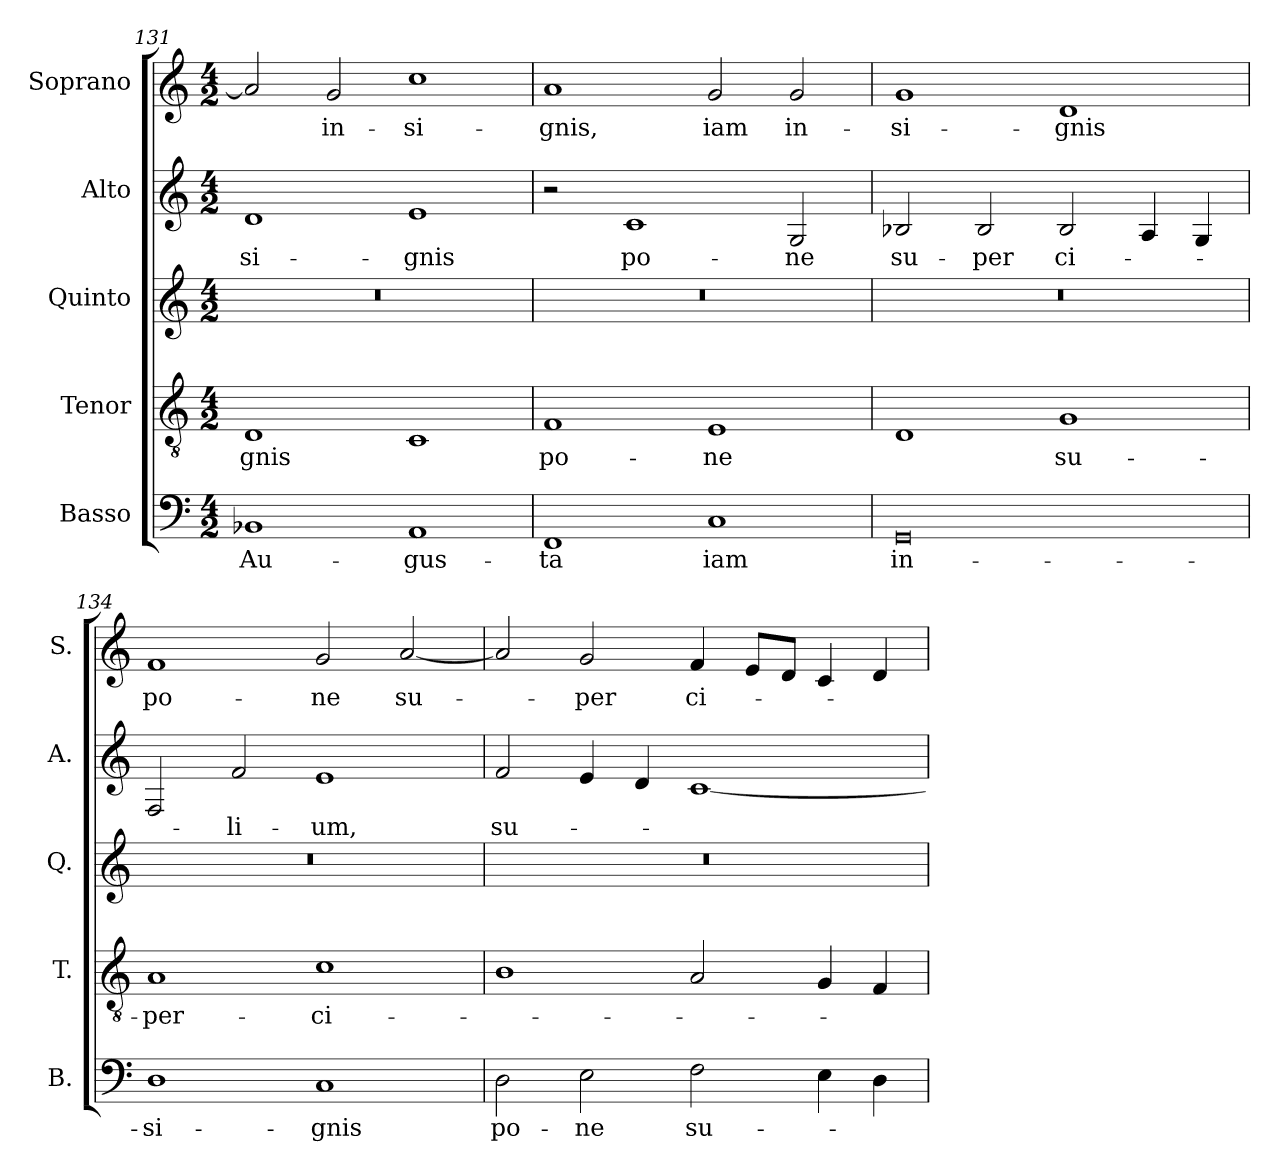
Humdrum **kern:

**kern	**text	**kern	**text	**kern	**kern	**text	**kern	**text
*part5	*part5	*part4	*part4	*part3	*part2	*part2	*part1	*part1
*staff5	*staff5	*staff4	*staff4	*staff3	*staff2	*staff2	*staff1	*staff1
*I"Basso	*	*I"Tenor	*	*I"Quinto	*I"Alto	*	*I"Soprano	*
*I'B.	*	*I'T.	*	*I'Q.	*I'A.	*	*I'S.	*
*clefF4	*	*clefGv2	*	*clefG2	*clefG2	*	*clefG2	*
*	*	*ITrd7c12	*	*	*	*	*	*
*k[]	*	*k[]	*	*k[]	*k[]	*	*k[]	*
*C:	*	*C:	*	*C:	*C:	*	*C:	*
*M4/2	*	*M4/2	*	*M4/2	*M4/2	*	*M4/2	*
=131	=131	=131	=131	=131	=131	=131	=131	=131
!	!LO:LY:b:color=#000000	!	!	!	!	!	!	!
!	!	!	!LO:LY:b:color=#000000	!LO:N:vis=1	!	!	!	!
!	!	!	!	!	!	!LO:LY:b:color=#000000	!	!
1BB-Xi	Au-	1DDi	-gnis	0r	1di	-si-	2ai/]	.
!	!	!	!	!	!	!	!	!LO:LY:b:color=#000000
.	.	.	.	.	.	.	2gi/	in-
!	!LO:LY:b:color=#000000	!	!	!	!	!	!	!
!	!	!	!	!	!	!LO:LY:b:color=#000000	!	!
!	!	!	!	!	!	!	!	!LO:LY:b:color=#000000
1AAi	-gus-	1CCi	.	.	1ei	-gnis	1cci	-si-
=132	=132	=132	=132	=132	=132	=132	=132	=132
!	!LO:LY:b:color=#000000	!	!	!	!	!	!	!
!	!	!	!LO:LY:b:color=#000000	!LO:N:vis=1	!	!	!	!
!	!	!	!	!	!	!	!	!LO:LY:b:color=#000000
1FFi	-ta	1FFi	po-	0r	2r	.	1ai	-gnis,
!	!	!	!	!	!	!LO:LY:b:color=#000000	!	!
.	.	.	.	.	1ci	po-	.	.
!	!LO:LY:b:color=#000000	!	!	!	!	!	!	!
!	!	!	!LO:LY:b:color=#000000	!	!	!	!	!
!	!	!	!	!	!	!	!	!LO:LY:b:color=#000000
1Ci	iam	1EEi	-ne	.	.	.	2gi/	iam
!	!	!	!	!	!	!LO:LY:b:color=#000000	!	!
!	!	!	!	!	!	!	!	!LO:LY:b:color=#000000
.	.	.	.	.	2Gi/	-ne	2gi/	in-
!!LO:LB:g=z
=133	=133	=133	=133	=133	=133	=133	=133	=133
!	!LO:LY:b:color=#000000	!	!	!LO:N:vis=1	!	!	!	!
!	!	!	!	!	!	!LO:LY:b:color=#000000	!	!
!	!	!	!	!	!	!	!	!LO:LY:b:color=#000000
0GGi	in-	1DDi	.	0r	2B-Xi/	su-	1gi	-si-
!	!	!	!	!	!	!LO:LY:b:color=#000000	!	!
.	.	.	.	.	2B-i/	-per	.	.
!	!	!	!LO:LY:b:color=#000000	!	!	!	!	!
!	!	!	!	!	!	!LO:LY:b:color=#000000	!	!
!	!	!	!	!	!	!	!	!LO:LY:b:color=#000000
.	.	1GGi	su-	.	2B-i/	ci-	1di	-gnis
.	.	.	.	.	4Ai/	.	.	.
.	.	.	.	.	4Gi/	.	.	.
=134	=134	=134	=134	=134	=134	=134	=134	=134
!	!LO:LY:b:color=#000000	!	!	!	!	!	!	!
!	!	!	!LO:LY:b:color=#000000	!LO:N:vis=1	!	!	!	!
!	!	!	!	!	!	!	!	!LO:LY:b:color=#000000
1Di	-si-	1AAi	-per-	0r	2Fi/	.	1fi	po-
!	!	!	!	!	!	!LO:LY:b:color=#000000	!	!
.	.	.	.	.	2fi/	-li-	.	.
!	!LO:LY:b:color=#000000	!	!	!	!	!	!	!
!	!	!	!LO:LY:b:color=#000000	!	!	!	!	!
!	!	!	!	!	!	!LO:LY:b:color=#000000	!	!
!	!	!	!	!	!	!	!	!LO:LY:b:color=#000000
1Ci	-gnis	1Ci	-ci-	.	1ei	-um,	2gi/	-ne
!	!	!	!	!	!	!	!	!LO:LY:b:color=#000000
.	.	.	.	.	.	.	[2ai/	su-
=135	=135	=135	=135	=135	=135	=135	=135	=135
!	!LO:LY:b:color=#000000	!	!	!LO:N:vis=1	!	!	!	!
!	!	!	!	!	!	!LO:LY:b:color=#000000	!	!
2Di\	po-	1BBi	.	0r	2fi/	su-	2ai/]	.
!	!LO:LY:b:color=#000000	!	!	!	!	!	!	!
!	!	!	!	!	!	!	!	!LO:LY:b:color=#000000
2Ei\	-ne	.	.	.	4ei/	.	2gi/	-per
.	.	.	.	.	4di/	.	.	.
!	!LO:LY:b:color=#000000	!	!	!	!	!	!	!
!	!	!	!	!	!	!	!	!LO:LY:b:color=#000000
2Fi\	su-	2AAi/	.	.	[1ci	.	4fi/	ci-
.	.	.	.	.	.	.	8ei/L	.
.	.	.	.	.	.	.	8di/J	.
4Ei\	.	4GGi/	.	.	.	.	4ci/	.
4Di\	.	4FFi/	.	.	.	.	4di/	.
=	=	=	=	=	=	=	=	=
*-	*-	*-	*-	*-	*-	*-	*-	*-
